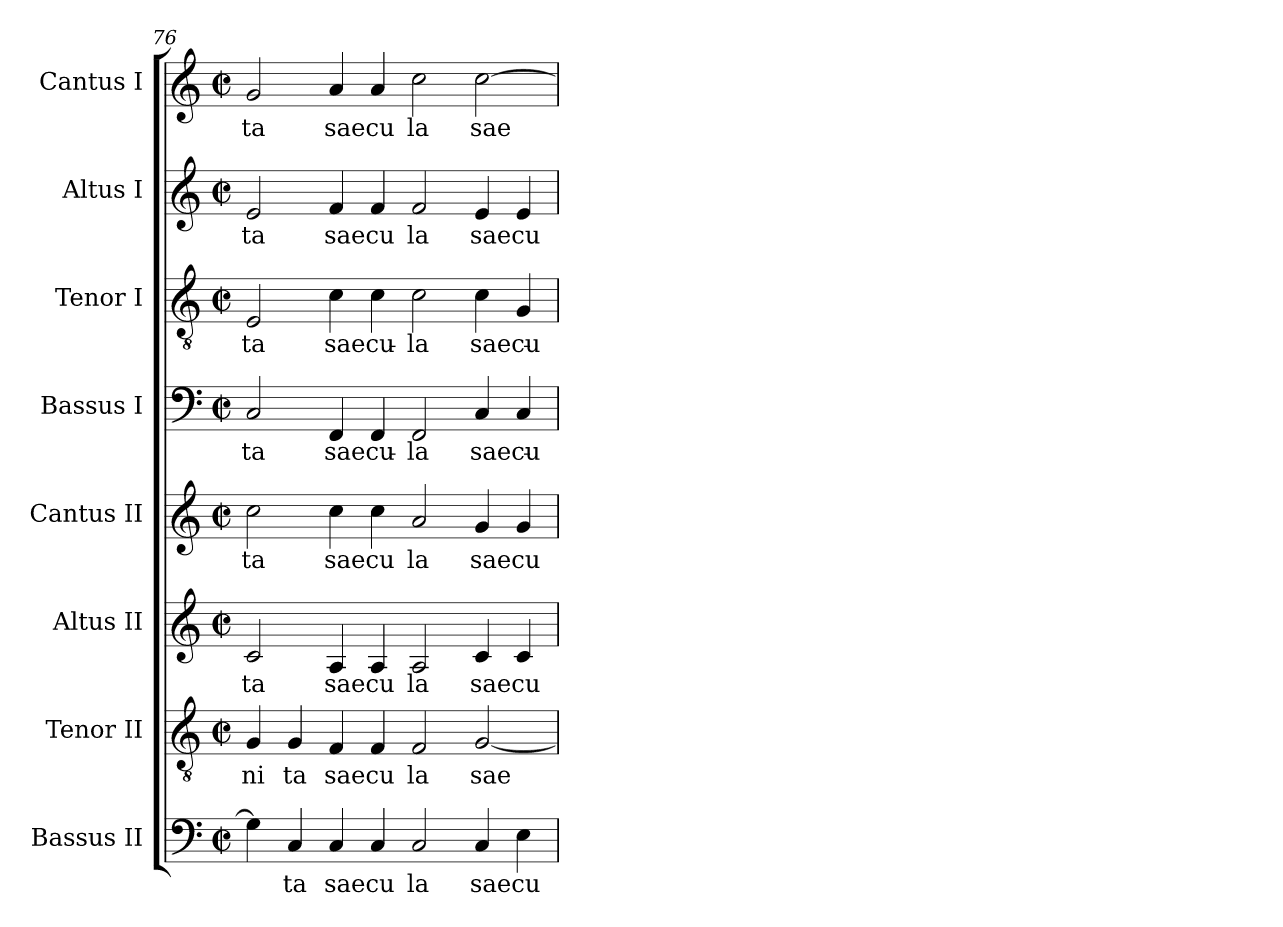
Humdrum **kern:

**kern	**text	**kern	**text	**kern	**text	**kern	**text	**kern	**text	**kern	**text	**kern	**text	**kern	**text
*part8	*part8	*part7	*part7	*part6	*part6	*part5	*part5	*part4	*part4	*part3	*part3	*part2	*part2	*part1	*part1
*staff8	*staff8	*staff7	*staff7	*staff6	*staff6	*staff5	*staff5	*staff4	*staff4	*staff3	*staff3	*staff2	*staff2	*staff1	*staff1
*I"Bassus II	*	*I"Tenor II	*	*I"Altus II	*	*I"Cantus II	*	*I"Bassus I	*	*I"Tenor I	*	*I"Altus I	*	*I"Cantus I	*
*clefF4	*	*clefGv2	*	*clefG2	*	*clefG2	*	*clefF4	*	*clefGv2	*	*clefG2	*	*clefG2	*
*M2/2	*	*M2/2	*	*M2/2	*	*M2/2	*	*M2/2	*	*M2/2	*	*M2/2	*	*M2/2	*
*met(c|)	*	*met(c|)	*	*met(c|)	*	*met(c|)	*	*met(c|)	*	*met(c|)	*	*met(c|)	*	*met(c|)	*
=76	=76	=76	=76	=76	=76	=76	=76	=76	=76	=76	=76	=76	=76	=76	=76
!	!	!	!LO:LY:b:cj	!	!LO:LY:b:cj	!	!LO:LY:b:cj	!	!LO:LY:b:cj	!	!LO:LY:b:cj	!	!LO:LY:b:cj	!	!LO:LY:b:cj
4G\]	.	4G/	ni	2c/	ta	2cc\	ta	2C/	-ta	2E/	-ta	2e/	ta	2g/	ta
!	!LO:LY:b:cj	!	!LO:LY:b:cj	!	!	!	!	!	!	!	!	!	!	!	!
4C/	ta	4G/	ta	.	.	.	.	.	.	.	.	.	.	.	.
!	!LO:LY:b:cj	!	!LO:LY:b:cj	!	!LO:LY:b:cj	!	!LO:LY:b:cj	!	!LO:LY:b:cj	!	!LO:LY:b:cj	!	!LO:LY:b:cj	!	!LO:LY:b:cj
4C/	saecu	4F/	saecu	4A/	saecu	4cc\	saecu	4FF/	saecu-	4c\	saecu-	4f/	saecu	4a/	saecu
4C/	.	4F/	.	4A/	.	4cc\	.	4FF/	.	4c\	.	4f/	.	4a/	.
!	!LO:LY:b:cj	!	!LO:LY:b:cj	!	!LO:LY:b:cj	!	!LO:LY:b:cj	!	!LO:LY:b:cj	!	!LO:LY:b:cj	!	!LO:LY:b:cj	!	!LO:LY:b:cj
2C/	la	2F/	la	2A/	la	2a/	la	2FF/	-la	2c\	-la	2f/	la	2cc\	la
!	!LO:LY:b:cj	!	!LO:LY:b	!	!LO:LY:b:cj	!	!LO:LY:b:cj	!	!LO:LY:b:cj	!	!LO:LY:b:cj	!	!LO:LY:b:cj	!	!LO:LY:b
4C/	saecu	[<2G/	sae	4c/	saecu	4g/	saecu	4C/	saecu-	4c\	saecu-	4e/	saecu	[>2cc\	sae
4E\	.	.	.	4c/	.	4g/	.	4C/	.	4G/	.	4e/	.	.	.
=	=	=	=	=	=	=	=	=	=	=	=	=	=	=	=
*-	*-	*-	*-	*-	*-	*-	*-	*-	*-	*-	*-	*-	*-	*-	*-
